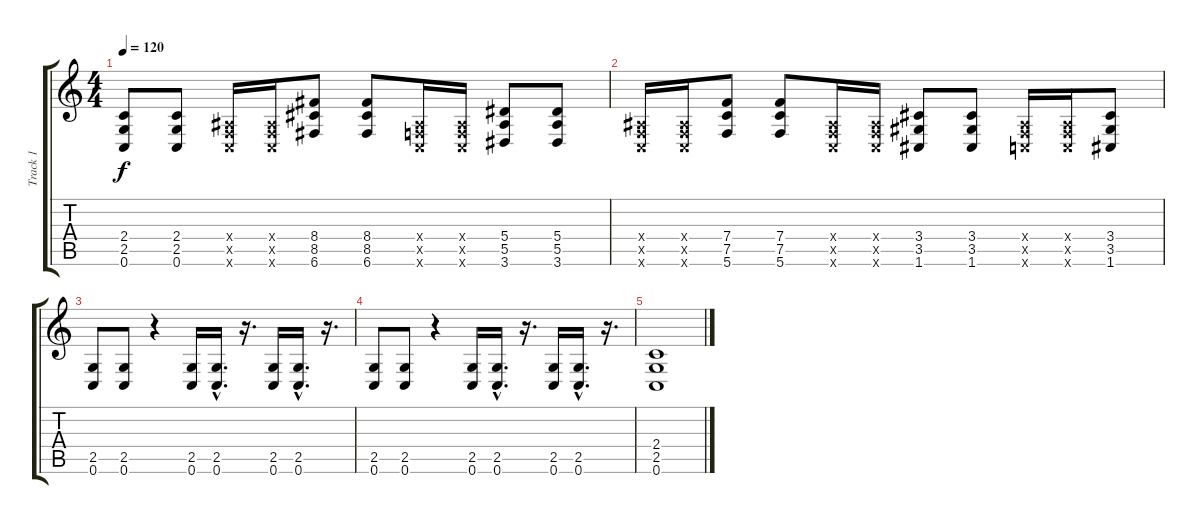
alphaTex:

\track ("Track 1" "Track 1") {instrument overdrivenguitar}
\staff {score tabs}
\tuning (C4 G3 Eb3 Bb2 F2 C2) {hide}
\ts (4 4)
\tempo 120
\clef g2
\ks c
(2.4 2.5 0.6).8{dy f volume 16 instrument overdrivenguitar} (2.4 2.5 0.6).8 (0.4{x} 0.5{x} 0.6{x}).16 (0.4{x} 0.5{x} 0.6{x}).16 (8.4 8.5 6.6).8 (8.4 8.5 6.6).8 (0.4{x} 0.5{x} 0.6{x}).16 (0.4{x} 0.5{x} 0.6{x}).16 (5.4 5.5 3.6).8 (5.4 5.5 3.6).8 |
(0.4{x} 0.5{x} 0.6{x}).16 (0.4{x} 0.5{x} 0.6{x}).16 (7.4 7.5 5.6).8 (7.4 7.5 5.6).8 (0.4{x} 0.5{x} 0.6{x}).16 (0.4{x} 0.5{x} 0.6{x}).16 (3.4 3.5 1.6).8 (3.4 3.5 1.6).8 (0.4{x} 0.5{x} 0.6{x}).16 (0.4{x} 0.5{x} 0.6{x}).16 (3.4 3.5 1.6).8 |
(2.5 0.6).8{volume 16 instrument distortionguitar} (2.5 0.6).8 r.4 (2.5 0.6).16 (2.5{hac} 0.6{hac}).16{d} r.16{d} (2.5 0.6).16 (2.5{hac} 0.6{hac}).16{d} r.16{d} |
(2.5 0.6).8{volume 16 instrument distortionguitar} (2.5 0.6).8 r.4 (2.5 0.6).16 (2.5{hac} 0.6{hac}).16{d} r.16{d} (2.5 0.6).16 (2.5{hac} 0.6{hac}).16{d} r.16{d} |
(2.4 2.5 0.6).1
